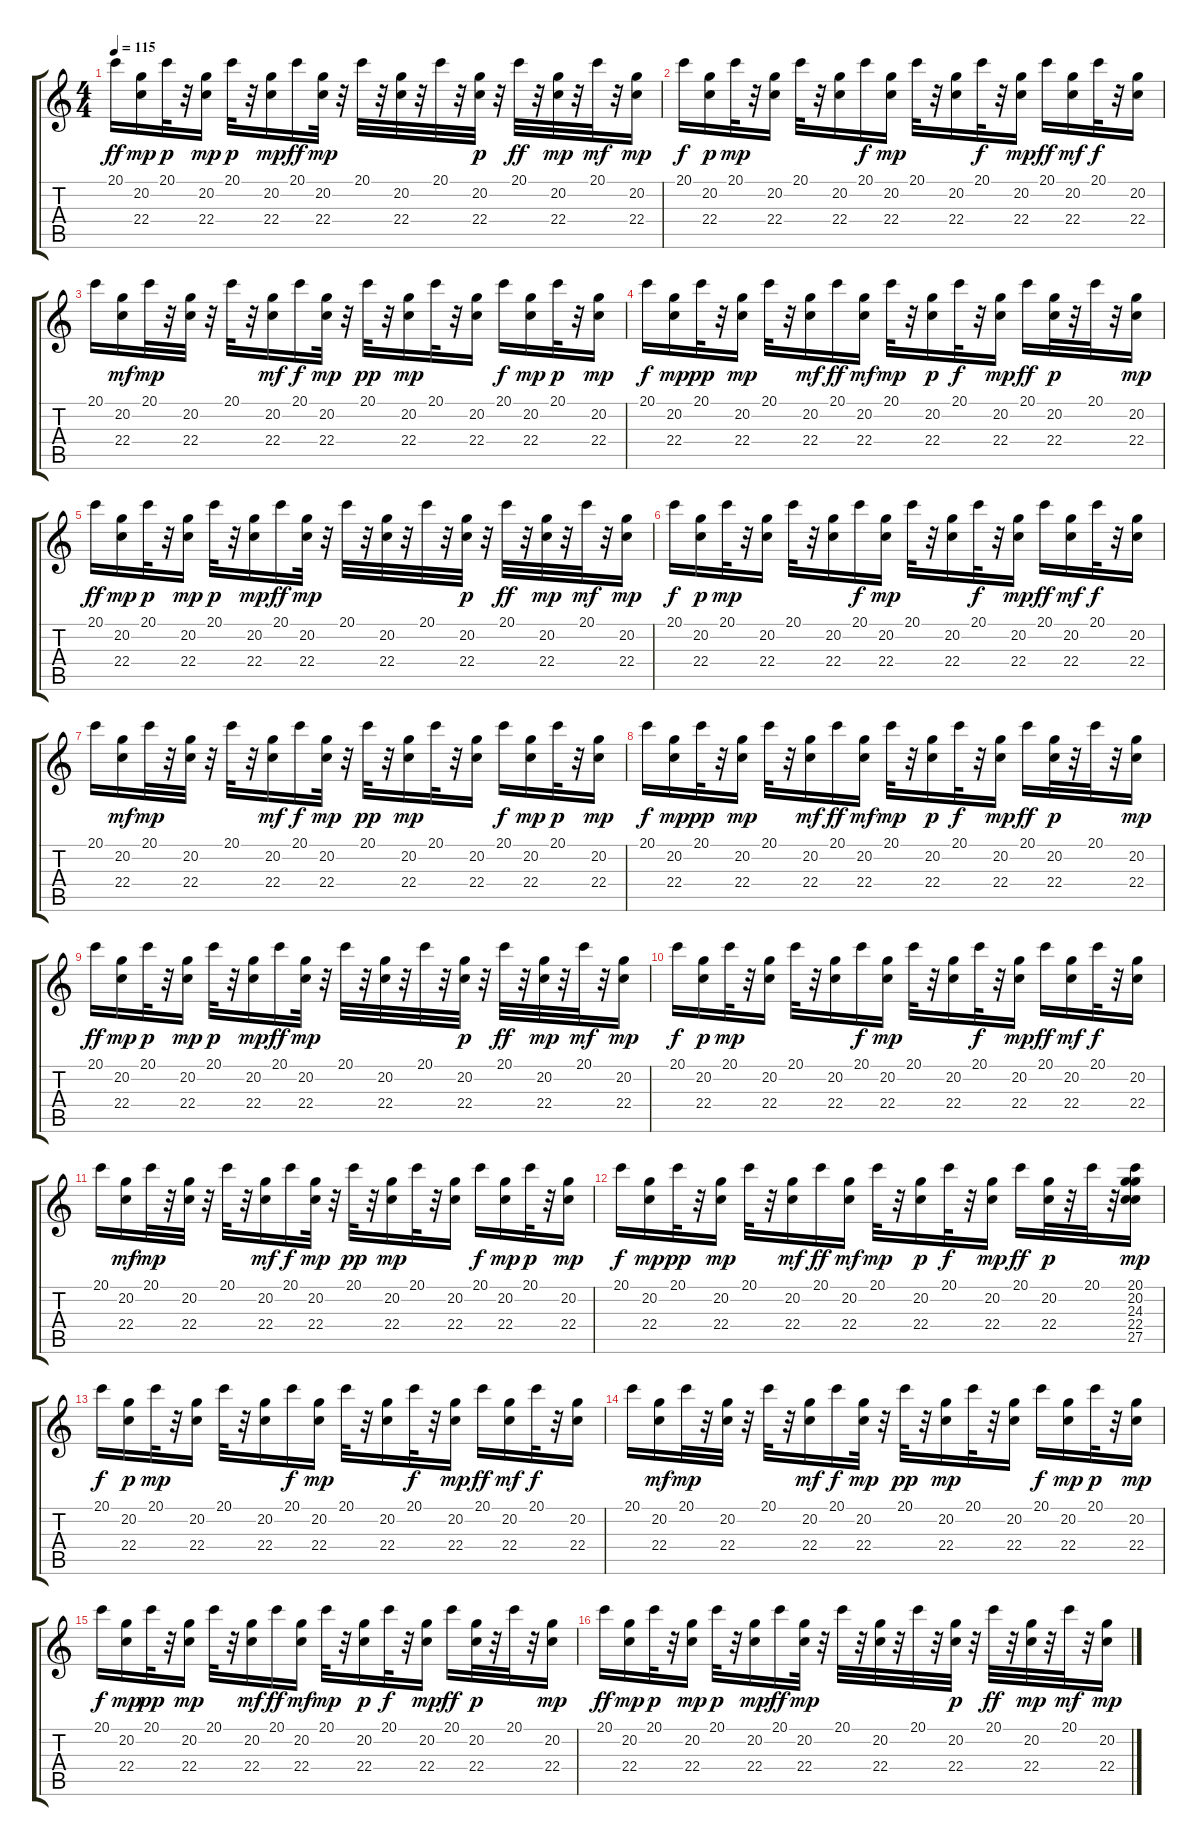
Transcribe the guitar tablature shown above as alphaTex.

\track "" {instrument marimba}
\staff {score tabs}
\tuning (E4 B3 G3 D3 A2 E2) {hide}
\ts (4 4)
\tempo 115
\clef g2
\ks c
20.1.16{dy ff} (20.2 22.4).16{dy mp} 20.1.32{dy p} r.32 (20.2 22.4).16{dy mp} 20.1.32{dy p} r.32 (20.2 22.4).16{dy mp} 20.1.16{dy ff} (20.2 22.4).32{dy mp} r.32 20.1.32 r.32 (20.2 22.4).32 r.32 20.1.32 r.32 (20.2 22.4).32{dy p} r.32 20.1.32{dy ff} r.32 (20.2 22.4).32{dy mp} r.32 20.1.32{dy mf} r.32 (20.2 22.4).16{dy mp} |
20.1.16{dy f} (20.2 22.4).16{dy p} 20.1.32{dy mp} r.32 (20.2 22.4).16 20.1.32 r.32 (20.2 22.4).16 20.1.16{dy f} (20.2 22.4).16{dy mp} 20.1.32 r.32 (20.2 22.4).16 20.1.32{dy f} r.32 (20.2 22.4).16{dy mp} 20.1.16{dy ff} (20.2 22.4).16{dy mf} 20.1.32{dy f} r.32 (20.2 22.4).16 |
20.1.16 (20.2 22.4).16{dy mf} 20.1.32{dy mp} r.32 (20.2 22.4).32 r.32 20.1.32 r.32 (20.2 22.4).16{dy mf} 20.1.16{dy f} (20.2 22.4).32{dy mp} r.32 20.1.32{dy pp} r.32 (20.2 22.4).16{dy mp} 20.1.32 r.32 (20.2 22.4).16 20.1.16{dy f} (20.2 22.4).16{dy mp} 20.1.32{dy p} r.32 (20.2 22.4).16{dy mp} |
20.1.16{dy f} (20.2 22.4).16{dy mp} 20.1.32{dy pp} r.32 (20.2 22.4).16{dy mp} 20.1.32 r.32 (20.2 22.4).16{dy mf} 20.1.16{dy ff} (20.2 22.4).16{dy mf} 20.1.32{dy mp} r.32 (20.2 22.4).16{dy p} 20.1.32{dy f} r.32 (20.2 22.4).16{dy mp} 20.1.16{dy ff} (20.2 22.4).32{dy p} r.32 20.1.32 r.32 (20.2 22.4).16{dy mp} |
20.1.16{dy ff} (20.2 22.4).16{dy mp} 20.1.32{dy p} r.32 (20.2 22.4).16{dy mp} 20.1.32{dy p} r.32 (20.2 22.4).16{dy mp} 20.1.16{dy ff} (20.2 22.4).32{dy mp} r.32 20.1.32 r.32 (20.2 22.4).32 r.32 20.1.32 r.32 (20.2 22.4).32{dy p} r.32 20.1.32{dy ff} r.32 (20.2 22.4).32{dy mp} r.32 20.1.32{dy mf} r.32 (20.2 22.4).16{dy mp} |
20.1.16{dy f} (20.2 22.4).16{dy p} 20.1.32{dy mp} r.32 (20.2 22.4).16 20.1.32 r.32 (20.2 22.4).16 20.1.16{dy f} (20.2 22.4).16{dy mp} 20.1.32 r.32 (20.2 22.4).16 20.1.32{dy f} r.32 (20.2 22.4).16{dy mp} 20.1.16{dy ff} (20.2 22.4).16{dy mf} 20.1.32{dy f} r.32 (20.2 22.4).16 |
20.1.16 (20.2 22.4).16{dy mf} 20.1.32{dy mp} r.32 (20.2 22.4).32 r.32 20.1.32 r.32 (20.2 22.4).16{dy mf} 20.1.16{dy f} (20.2 22.4).32{dy mp} r.32 20.1.32{dy pp} r.32 (20.2 22.4).16{dy mp} 20.1.32 r.32 (20.2 22.4).16 20.1.16{dy f} (20.2 22.4).16{dy mp} 20.1.32{dy p} r.32 (20.2 22.4).16{dy mp} |
20.1.16{dy f} (20.2 22.4).16{dy mp} 20.1.32{dy pp} r.32 (20.2 22.4).16{dy mp} 20.1.32 r.32 (20.2 22.4).16{dy mf} 20.1.16{dy ff} (20.2 22.4).16{dy mf} 20.1.32{dy mp} r.32 (20.2 22.4).16{dy p} 20.1.32{dy f} r.32 (20.2 22.4).16{dy mp} 20.1.16{dy ff} (20.2 22.4).32{dy p} r.32 20.1.32 r.32 (20.2 22.4).16{dy mp} |
20.1.16{dy ff} (20.2 22.4).16{dy mp} 20.1.32{dy p} r.32 (20.2 22.4).16{dy mp} 20.1.32{dy p} r.32 (20.2 22.4).16{dy mp} 20.1.16{dy ff} (20.2 22.4).32{dy mp} r.32 20.1.32 r.32 (20.2 22.4).32 r.32 20.1.32 r.32 (20.2 22.4).32{dy p} r.32 20.1.32{dy ff} r.32 (20.2 22.4).32{dy mp} r.32 20.1.32{dy mf} r.32 (20.2 22.4).16{dy mp} |
20.1.16{dy f} (20.2 22.4).16{dy p} 20.1.32{dy mp} r.32 (20.2 22.4).16 20.1.32 r.32 (20.2 22.4).16 20.1.16{dy f} (20.2 22.4).16{dy mp} 20.1.32 r.32 (20.2 22.4).16 20.1.32{dy f} r.32 (20.2 22.4).16{dy mp} 20.1.16{dy ff} (20.2 22.4).16{dy mf} 20.1.32{dy f} r.32 (20.2 22.4).16 |
20.1.16 (20.2 22.4).16{dy mf} 20.1.32{dy mp} r.32 (20.2 22.4).32 r.32 20.1.32 r.32 (20.2 22.4).16{dy mf} 20.1.16{dy f} (20.2 22.4).32{dy mp} r.32 20.1.32{dy pp} r.32 (20.2 22.4).16{dy mp} 20.1.32 r.32 (20.2 22.4).16 20.1.16{dy f} (20.2 22.4).16{dy mp} 20.1.32{dy p} r.32 (20.2 22.4).16{dy mp} |
20.1.16{dy f} (20.2 22.4).16{dy mp} 20.1.32{dy pp} r.32 (20.2 22.4).16{dy mp} 20.1.32 r.32 (20.2 22.4).16{dy mf} 20.1.16{dy ff} (20.2 22.4).16{dy mf} 20.1.32{dy mp} r.32 (20.2 22.4).16{dy p} 20.1.32{dy f} r.32 (20.2 22.4).16{dy mp} 20.1.16{dy ff} (20.2 22.4).32{dy p} r.32 20.1.32 r.32 (20.1 20.2 24.3 22.4 27.5).16{dy mp} |
20.1.16{dy f} (20.2 22.4).16{dy p} 20.1.32{dy mp} r.32 (20.2 22.4).16 20.1.32 r.32 (20.2 22.4).16 20.1.16{dy f} (20.2 22.4).16{dy mp} 20.1.32 r.32 (20.2 22.4).16 20.1.32{dy f} r.32 (20.2 22.4).16{dy mp} 20.1.16{dy ff} (20.2 22.4).16{dy mf} 20.1.32{dy f} r.32 (20.2 22.4).16 |
20.1.16 (20.2 22.4).16{dy mf} 20.1.32{dy mp} r.32 (20.2 22.4).32 r.32 20.1.32 r.32 (20.2 22.4).16{dy mf} 20.1.16{dy f} (20.2 22.4).32{dy mp} r.32 20.1.32{dy pp} r.32 (20.2 22.4).16{dy mp} 20.1.32 r.32 (20.2 22.4).16 20.1.16{dy f} (20.2 22.4).16{dy mp} 20.1.32{dy p} r.32 (20.2 22.4).16{dy mp} |
20.1.16{dy f} (20.2 22.4).16{dy mp} 20.1.32{dy pp} r.32 (20.2 22.4).16{dy mp} 20.1.32 r.32 (20.2 22.4).16{dy mf} 20.1.16{dy ff} (20.2 22.4).16{dy mf} 20.1.32{dy mp} r.32 (20.2 22.4).16{dy p} 20.1.32{dy f} r.32 (20.2 22.4).16{dy mp} 20.1.16{dy ff} (20.2 22.4).32{dy p} r.32 20.1.32 r.32 (20.2 22.4).16{dy mp} |
20.1.16{dy ff} (20.2 22.4).16{dy mp} 20.1.32{dy p} r.32 (20.2 22.4).16{dy mp} 20.1.32{dy p} r.32 (20.2 22.4).16{dy mp} 20.1.16{dy ff} (20.2 22.4).32{dy mp} r.32 20.1.32 r.32 (20.2 22.4).32 r.32 20.1.32 r.32 (20.2 22.4).32{dy p} r.32 20.1.32{dy ff} r.32 (20.2 22.4).32{dy mp} r.32 20.1.32{dy mf} r.32 (20.2 22.4).16{dy mp}
